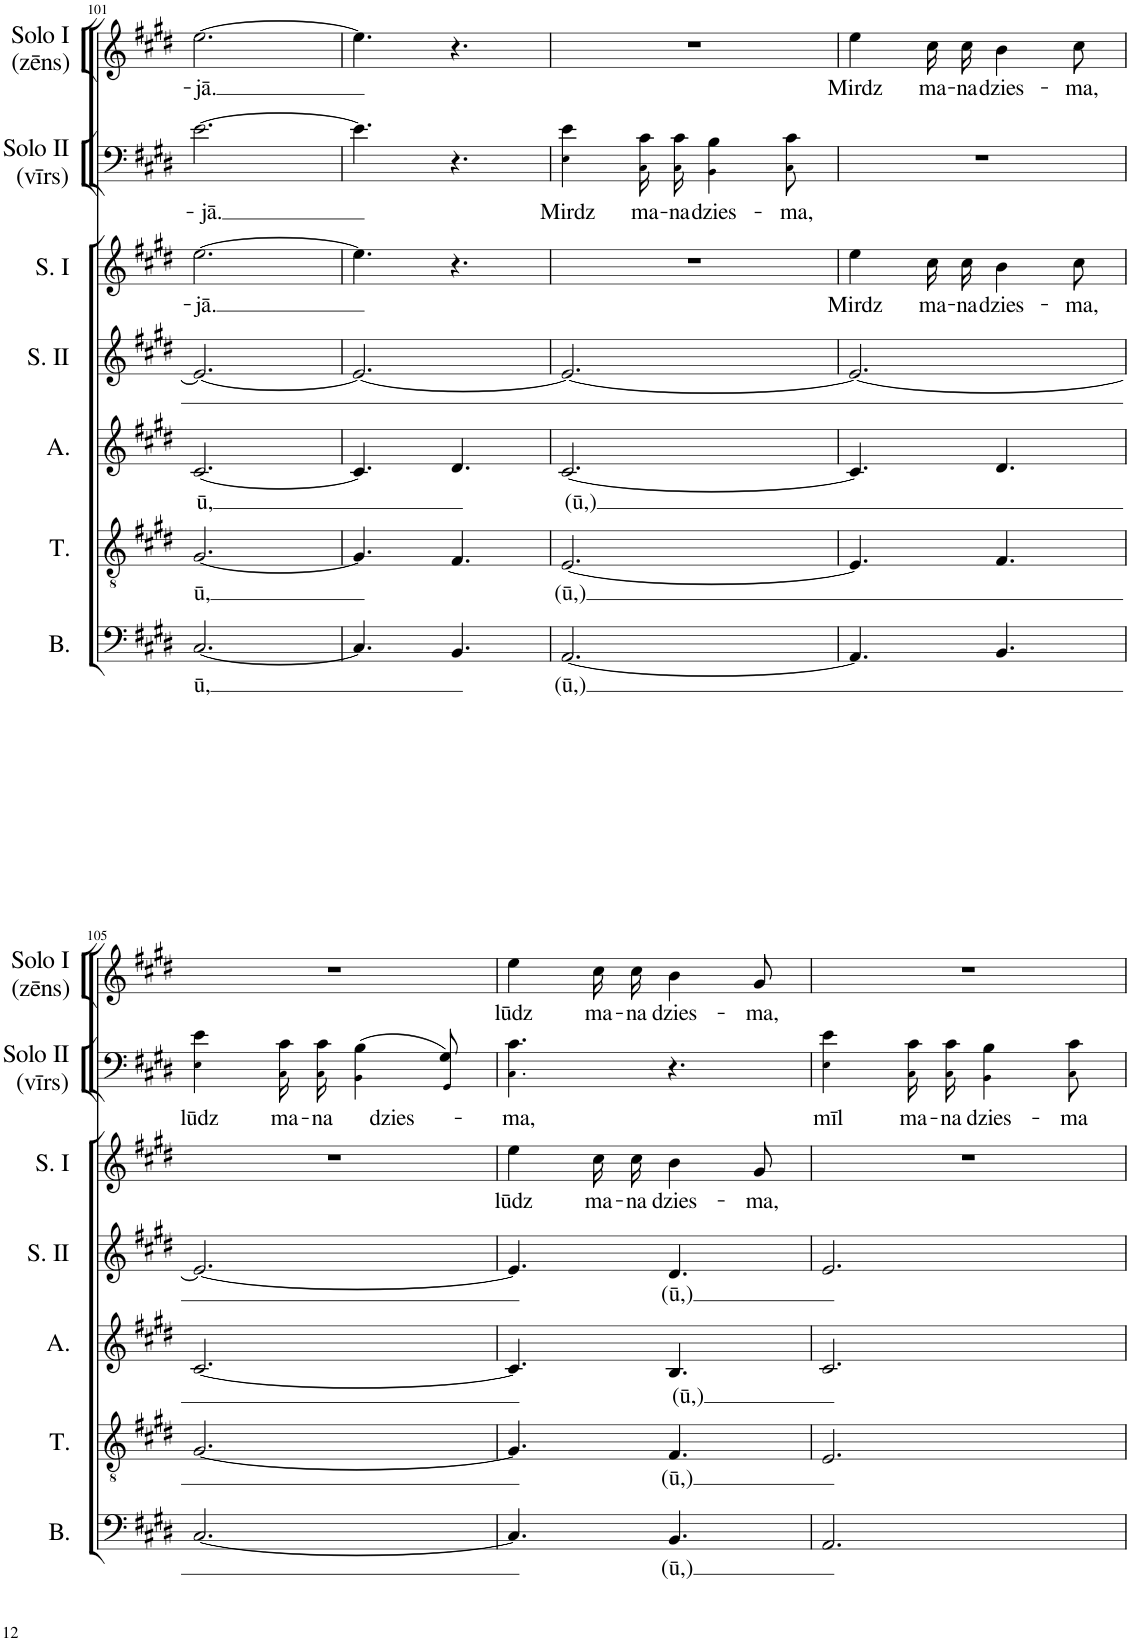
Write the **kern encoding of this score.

**kern	**text	**kern	**text	**kern	**text	**kern	**text	**kern	**text	**kern	**text	**kern	**text
*part7	*part7	*part6	*part6	*part5	*part5	*part4	*part4	*part3	*part3	*part2	*part2	*part1	*part1
*staff7	*staff7	*staff6	*staff6	*staff5	*staff5	*staff4	*staff4	*staff3	*staff3	*staff2	*staff2	*staff1	*staff1
*I"Bass	*	*I"Tenor	*	*I"Alto	*	*I"Soprano II	*	*I"Soprano I	*	*I"Solo II (vīrs)	*	*I"Solo I (zēns)	*
*I'B.	*	*I'T.	*	*I'A.	*	*I'S. II	*	*I'S. I	*	*I'Solo II (vīrs)	*	*I'Solo I (zēns)	*
!!LO:PB:g=z
*clefF4	*	*clefGv2	*	*clefG2	*	*clefG2	*	*clefG2	*	*clefF4	*	*clefG2	*
*k[f#c#g#d#]	*	*k[f#c#g#d#]	*	*k[f#c#g#d#]	*	*k[f#c#g#d#]	*	*k[f#c#g#d#]	*	*k[f#c#g#d#]	*	*k[f#c#g#d#]	*
*M6/8	*	*M6/8	*	*M6/8	*	*M6/8	*	*M6/8	*	*M6/8	*	*M6/8	*
=101	=101	=101	=101	=101	=101	=101	=101	=101	=101	=101	=101	=101	=101
!	!LO:LY:b	!	!LO:LY:b	!	!LO:LY:b	!	!	!	!LO:LY:b	!	!LO:LY:b	!	!LO:LY:b
[2.C#/	ū,	[2.G#/	ū,	[2.c#/	ū,	2.e/_	.	[2.ee\	-jā.	[2.e\	-jā.	[2.ee\	-jā.
=102	=102	=102	=102	=102	=102	=102	=102	=102	=102	=102	=102	=102	=102
4.C#/]	.	4.G#/]	.	4.c#/]	.	2.e/_	.	4.ee\]	.	4.e\]	.	4.ee\]	.
4.BB/	.	4.F#/	.	4.d#/	.	.	.	4.r	.	4.r	.	4.r	.
=103	=103	=103	=103	=103	=103	=103	=103	=103	=103	=103	=103	=103	=103
!	!LO:LY:b	!	!LO:LY:b	!	!LO:LY:b	!	!	!	!	!	!LO:LY:b	!	!
[2.AA/	(ū,)	[2.E/	(ū,)	[2.c#/	(ū,)	2.e/_	.	2.r	.	4E!\ 4e\	Mirdz	2.r	.
!	!	!	!	!	!	!	!	!	!	!	!LO:LY:b	!	!
.	.	.	.	.	.	.	.	.	.	16C#!\ 16c#\LL	ma-	.	.
!	!	!	!	!	!	!	!	!	!	!	!LO:LY:b	!	!
.	.	.	.	.	.	.	.	.	.	16C#!\ 16c#\JJ	-na	.	.
!	!	!	!	!	!	!	!	!	!	!	!LO:LY:b	!	!
.	.	.	.	.	.	.	.	.	.	4BB!\ 4B\	dzies-	.	.
!	!	!	!	!	!	!	!	!	!	!	!LO:LY:b	!	!
.	.	.	.	.	.	.	.	.	.	8C#!\ 8c#\	-ma,	.	.
=104	=104	=104	=104	=104	=104	=104	=104	=104	=104	=104	=104	=104	=104
!	!	!	!	!	!	!	!	!	!LO:LY:b	!	!	!	!LO:LY:b
4.AA/]	.	4.E/]	.	4.c#/]	.	2.e/_	.	4ee\	Mirdz	2.r	.	4ee\	Mirdz
!	!	!	!	!	!	!	!	!	!LO:LY:b	!	!	!	!LO:LY:b
.	.	.	.	.	.	.	.	16cc#\LL	ma-	.	.	16cc#\LL	ma-
!	!	!	!	!	!	!	!	!	!LO:LY:b	!	!	!	!LO:LY:b
.	.	.	.	.	.	.	.	16cc#\JJ	-na	.	.	16cc#\JJ	-na
!	!	!	!	!	!	!	!	!	!LO:LY:b	!	!	!	!LO:LY:b
4.BB/	.	4.F#/	.	4.d#/	.	.	.	4b\	dzies-	.	.	4b\	dzies-
!	!	!	!	!	!	!	!	!	!LO:LY:b	!	!	!	!LO:LY:b
.	.	.	.	.	.	.	.	8cc#\	-ma,	.	.	8cc#\	-ma,
!!LO:LB:g=z
=105	=105	=105	=105	=105	=105	=105	=105	=105	=105	=105	=105	=105	=105
!	!	!	!	!	!	!	!	!	!	!	!LO:LY:b	!	!
[2.C#/	.	[2.G#/	.	[2.c#/	.	2.e/_	.	2.r	.	4E!\ 4e\	lūdz	2.r	.
!	!	!	!	!	!	!	!	!	!	!	!LO:LY:b	!	!
.	.	.	.	.	.	.	.	.	.	16C#!\ 16c#\LL	ma-	.	.
!	!	!	!	!	!	!	!	!	!	!	!LO:LY:b	!	!
.	.	.	.	.	.	.	.	.	.	16C#!\ 16c#\JJ	-na	.	.
!	!	!	!	!	!	!	!	!	!	!	!LO:LY:b	!	!
.	.	.	.	.	.	.	.	.	.	(4BB!\ 4B\	dzies-	.	.
.	.	.	.	.	.	.	.	.	.	8GG#!/ 8G#/)	.	.	.
=106	=106	=106	=106	=106	=106	=106	=106	=106	=106	=106	=106	=106	=106
!	!	!	!	!	!	!	!	!	!LO:LY:b	!	!LO:LY:b	!	!LO:LY:b
4.C#/]	.	4.G#/]	.	4.c#/]	.	4.e/]	.	4ee\	lūdz	4.C#!\ 4.c#\	-ma,	4ee\	lūdz
!	!	!	!	!	!	!	!	!	!LO:LY:b	!	!	!	!LO:LY:b
.	.	.	.	.	.	.	.	16cc#\LL	ma-	.	.	16cc#\LL	ma-
!	!	!	!	!	!	!	!	!	!LO:LY:b	!	!	!	!LO:LY:b
.	.	.	.	.	.	.	.	16cc#\JJ	-na	.	.	16cc#\JJ	-na
!	!LO:LY:b	!	!LO:LY:b	!	!LO:LY:b	!	!LO:LY:b	!	!LO:LY:b	!	!	!	!LO:LY:b
4.BB/	(ū,)	4.F#/	(ū,)	4.B/	(ū,)	4.d#/	(ū,)	4b\	dzies-	4.r	.	4b\	dzies-
!	!	!	!	!	!	!	!	!	!LO:LY:b	!	!	!	!LO:LY:b
.	.	.	.	.	.	.	.	8g#/	-ma,	.	.	8g#/	-ma,
=107	=107	=107	=107	=107	=107	=107	=107	=107	=107	=107	=107	=107	=107
!	!	!	!	!	!	!	!	!	!	!	!LO:LY:b	!	!
2.AA/	.	2.E/	.	2.c#/	.	2.e/	.	2.r	.	4E!\ 4e\	mīl	2.r	.
!	!	!	!	!	!	!	!	!	!	!	!LO:LY:b	!	!
.	.	.	.	.	.	.	.	.	.	16C#!\ 16c#\LL	ma-	.	.
!	!	!	!	!	!	!	!	!	!	!	!LO:LY:b	!	!
.	.	.	.	.	.	.	.	.	.	16C#!\ 16c#\JJ	-na	.	.
!	!	!	!	!	!	!	!	!	!	!	!LO:LY:b	!	!
.	.	.	.	.	.	.	.	.	.	4BB!\ 4B\	dzies-	.	.
!	!	!	!	!	!	!	!	!	!	!	!LO:LY:b	!	!
.	.	.	.	.	.	.	.	.	.	8C#!\ 8c#\	-ma	.	.
=	=	=	=	=	=	=	=	=	=	=	=	=	=
*-	*-	*-	*-	*-	*-	*-	*-	*-	*-	*-	*-	*-	*-
